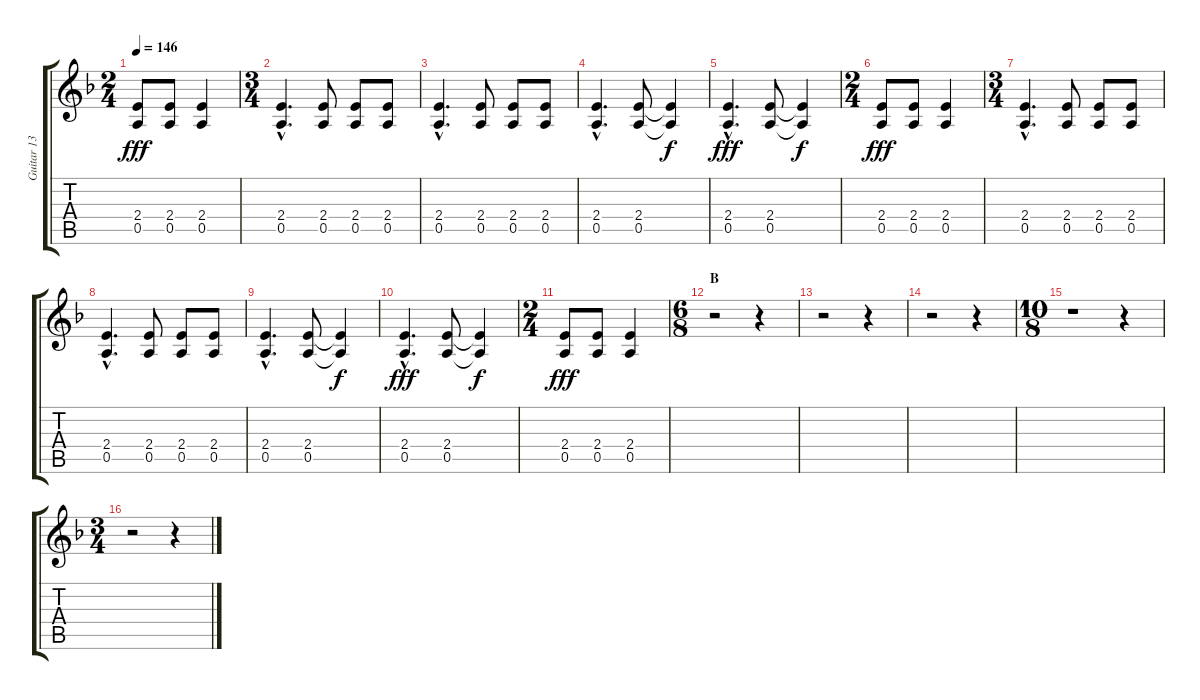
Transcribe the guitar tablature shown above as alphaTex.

\track ("Guitar 13" "Guitar 13") {instrument electricguitarclean}
\staff {score tabs}
\tuning (E4 B3 G3 D3 A2 E2) {hide}
\ts (2 4)
\tempo 146
\clef g2
\ks f
(2.4 0.5).8{dy fff} (2.4 0.5).8 (2.4 0.5).4 |
\ts (3 4)
(2.4{hac} 0.5{hac}).4{d} (2.4 0.5).8 (2.4 0.5).8 (2.4 0.5).8 |
(2.4{hac} 0.5{hac}).4{d} (2.4 0.5).8 (2.4 0.5).8 (2.4 0.5).8 |
(2.4{hac} 0.5{hac}).4{d} (2.4 0.5).8 (2.4{t} 0.5{t}).4{dy f} |
(2.4{hac} 0.5{hac}).4{d dy fff} (2.4 0.5).8 (2.4{t} 0.5{t}).4{dy f} |
\ts (2 4)
(2.4 0.5).8{dy fff} (2.4 0.5).8 (2.4 0.5).4 |
\ts (3 4)
(2.4{hac} 0.5{hac}).4{d} (2.4 0.5).8 (2.4 0.5).8 (2.4 0.5).8 |
(2.4{hac} 0.5{hac}).4{d} (2.4 0.5).8 (2.4 0.5).8 (2.4 0.5).8 |
(2.4{hac} 0.5{hac}).4{d} (2.4 0.5).8 (2.4{t} 0.5{t}).4{dy f} |
(2.4{hac} 0.5{hac}).4{d dy fff} (2.4 0.5).8 (2.4{t} 0.5{t}).4{dy f} |
\ts (2 4)
(2.4 0.5).8{dy fff} (2.4 0.5).8 (2.4 0.5).4 |
\ts (6 8)
\section ("" "B")
r.2 r.4 |
r.2 r.4 |
r.2 r.4 |
\ts (10 8)
r.1 r.4 |
\ts (3 4)
r.2 r.4
